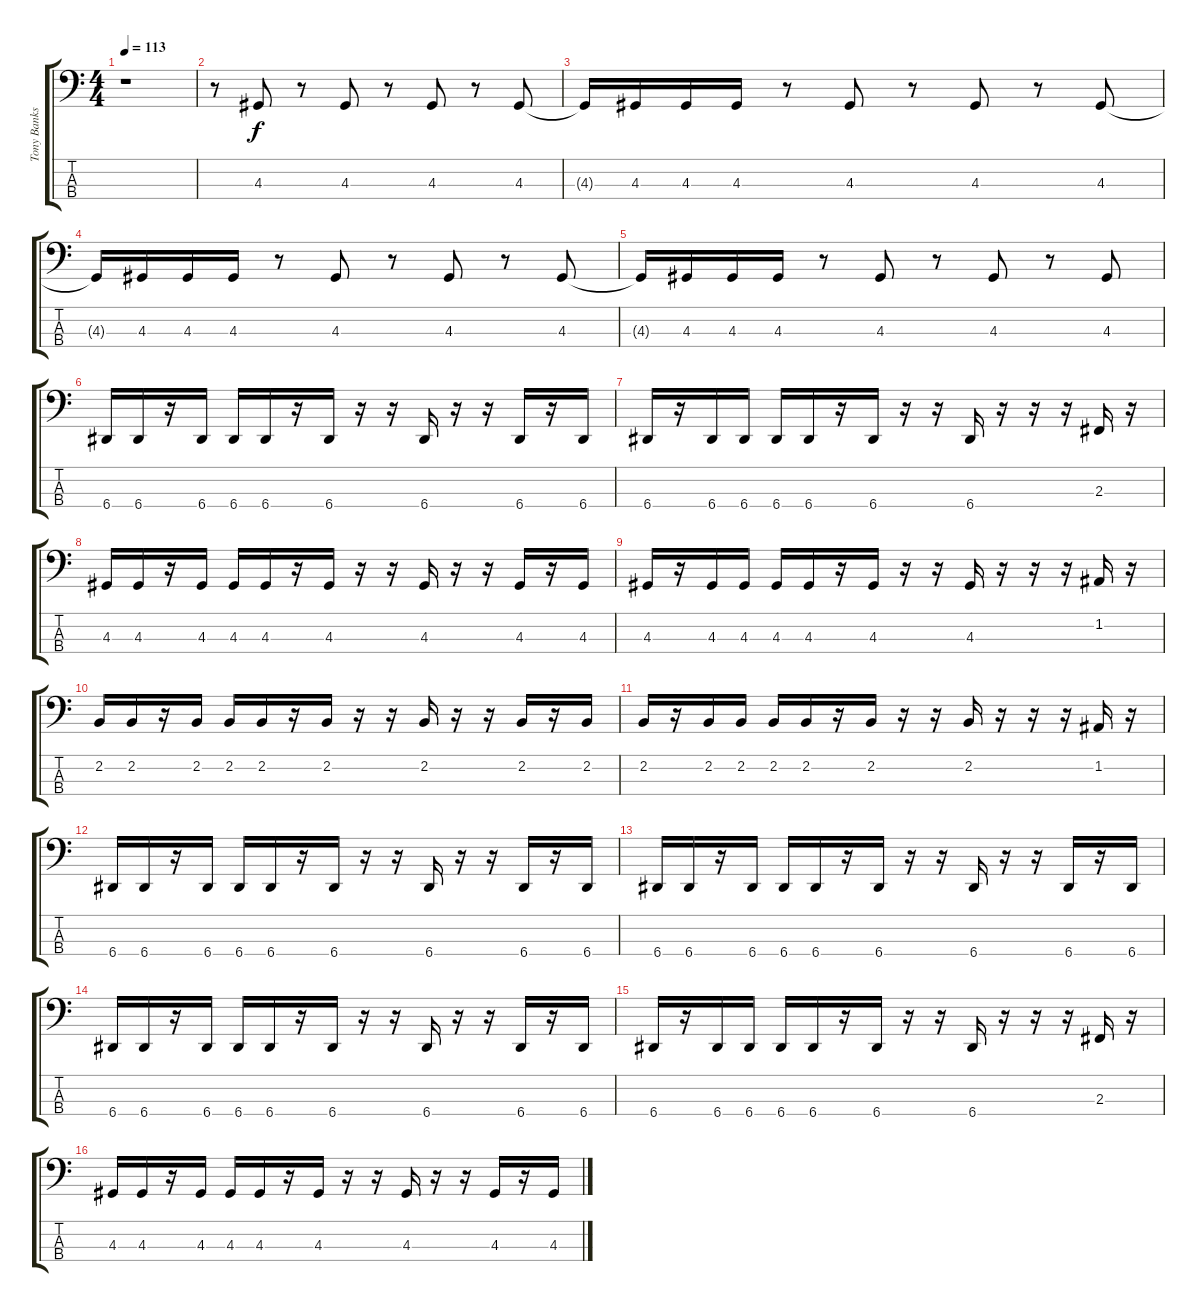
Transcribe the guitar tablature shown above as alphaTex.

\track ("Tony Banks" "Tony Banks") {instrument slapbass1}
\staff {score tabs}
\tuning (D2 A1 E1 A0) {hide}
\ts (4 4)
\tempo 113
\clef f4
\ks c
r.1{dy f instrument slapbass1} |
r.8 4.3.8 r.8 4.3.8 r.8 4.3.8 r.8 4.3.8 |
4.3{t}.16 4.3.16 4.3.16 4.3.16 r.8 4.3.8 r.8 4.3.8 r.8 4.3.8 |
4.3{t}.16 4.3.16 4.3.16 4.3.16 r.8 4.3.8 r.8 4.3.8 r.8 4.3.8 |
4.3{t}.16 4.3.16 4.3.16 4.3.16 r.8 4.3.8 r.8 4.3.8 r.8 4.3.8 |
6.4.16 6.4.16 r.16 6.4.16 6.4.16 6.4.16 r.16 6.4.16 r.16 r.16 6.4.16 r.16 r.16 6.4.16 r.16 6.4.16 |
6.4.16 r.16 6.4.16 6.4.16 6.4.16 6.4.16 r.16 6.4.16 r.16 r.16 6.4.16 r.16 r.16 r.16 2.3.16 r.16 |
4.3.16 4.3.16 r.16 4.3.16 4.3.16 4.3.16 r.16 4.3.16 r.16 r.16 4.3.16 r.16 r.16 4.3.16 r.16 4.3.16 |
4.3.16 r.16 4.3.16 4.3.16 4.3.16 4.3.16 r.16 4.3.16 r.16 r.16 4.3.16 r.16 r.16 r.16 1.2.16 r.16 |
2.2.16 2.2.16 r.16 2.2.16 2.2.16 2.2.16 r.16 2.2.16 r.16 r.16 2.2.16 r.16 r.16 2.2.16 r.16 2.2.16 |
2.2.16 r.16 2.2.16 2.2.16 2.2.16 2.2.16 r.16 2.2.16 r.16 r.16 2.2.16 r.16 r.16 r.16 1.2.16 r.16 |
6.4.16 6.4.16 r.16 6.4.16 6.4.16 6.4.16 r.16 6.4.16 r.16 r.16 6.4.16 r.16 r.16 6.4.16 r.16 6.4.16 |
6.4.16 6.4.16 r.16 6.4.16 6.4.16 6.4.16 r.16 6.4.16 r.16 r.16 6.4.16 r.16 r.16 6.4.16 r.16 6.4.16 |
6.4.16 6.4.16 r.16 6.4.16 6.4.16 6.4.16 r.16 6.4.16 r.16 r.16 6.4.16 r.16 r.16 6.4.16 r.16 6.4.16 |
6.4.16 r.16 6.4.16 6.4.16 6.4.16 6.4.16 r.16 6.4.16 r.16 r.16 6.4.16 r.16 r.16 r.16 2.3.16 r.16 |
4.3.16 4.3.16 r.16 4.3.16 4.3.16 4.3.16 r.16 4.3.16 r.16 r.16 4.3.16 r.16 r.16 4.3.16 r.16 4.3.16
